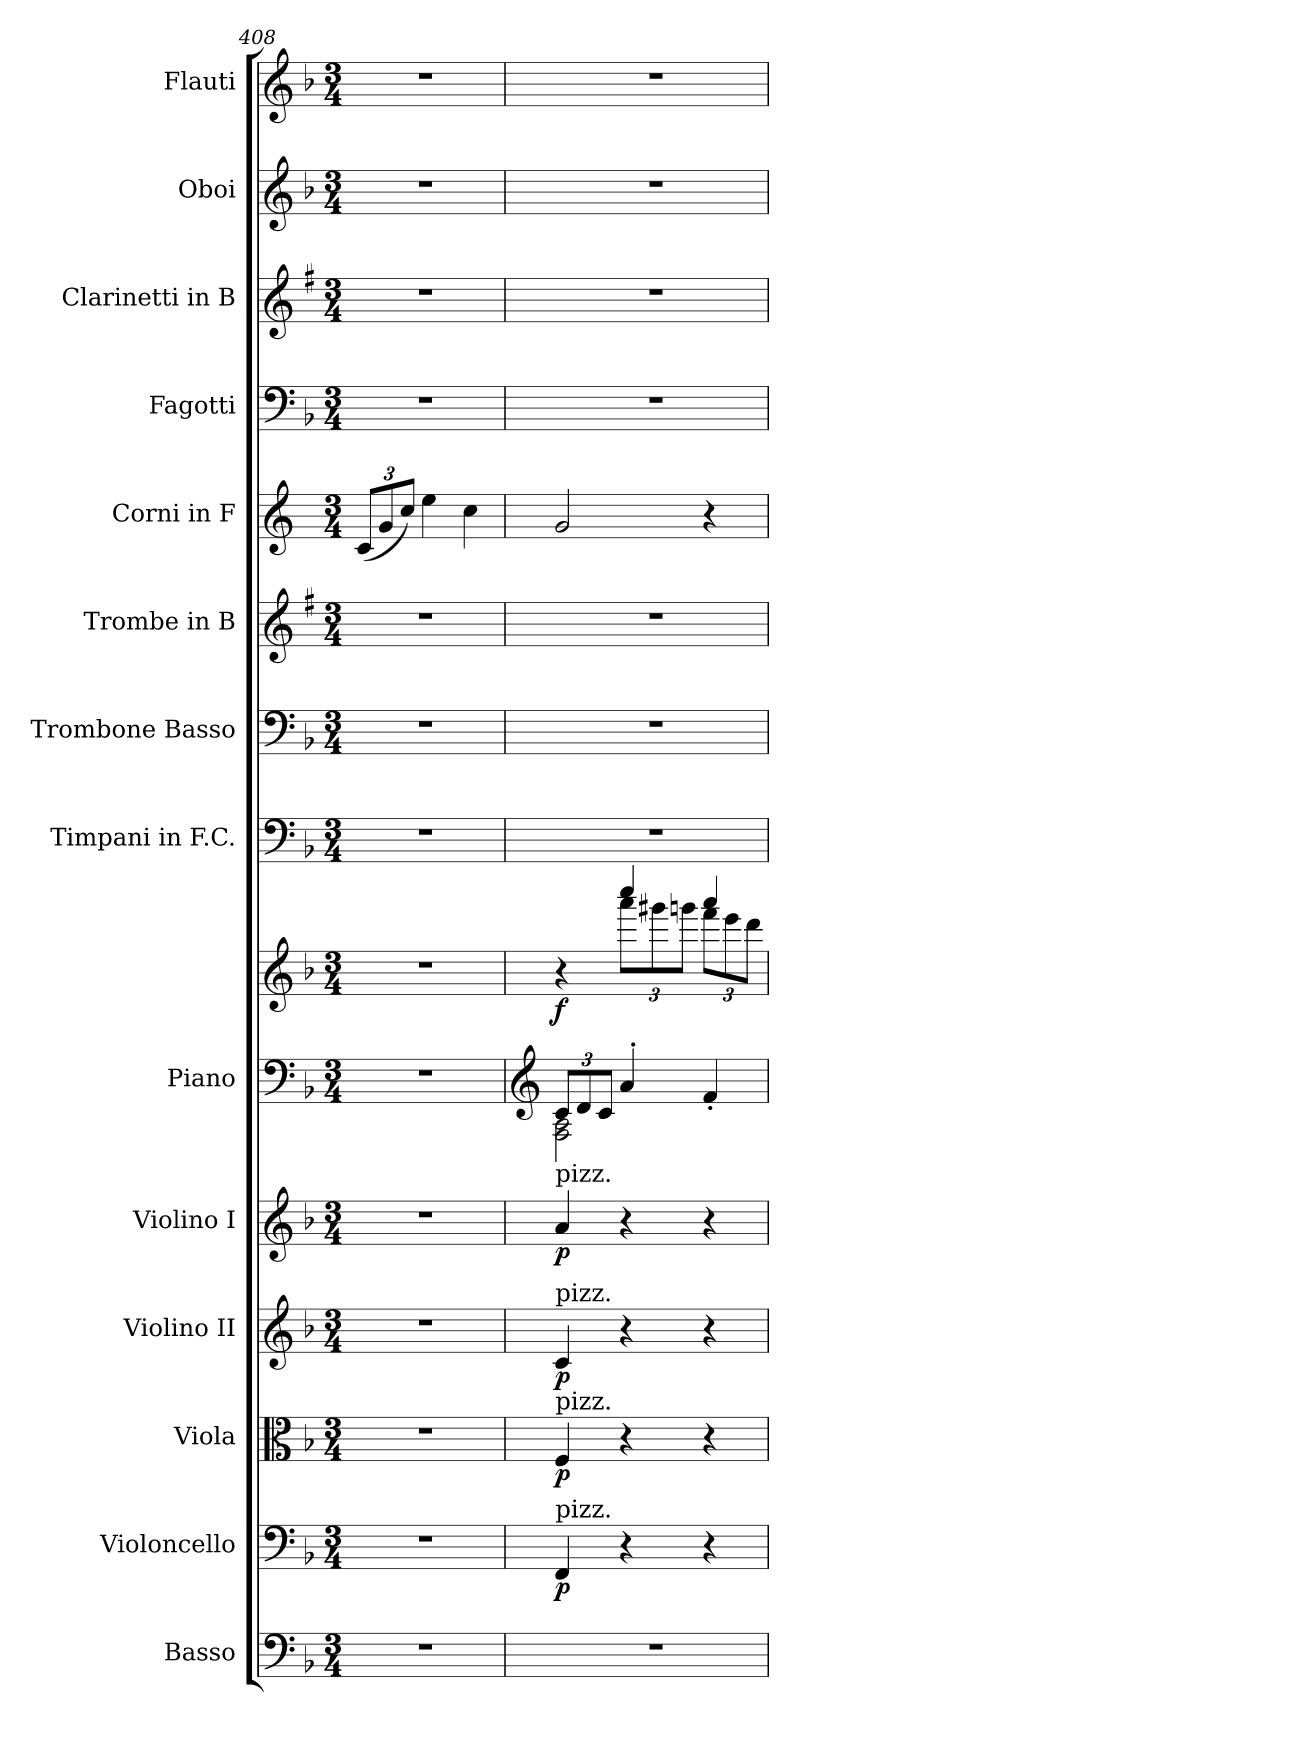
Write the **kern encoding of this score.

**kern	**kern	**dynam	**kern	**dynam	**kern	**dynam	**kern	**dynam	**kern	**kern	**dynam	**kern	**kern	**kern	**kern	**kern	**kern	**kern	**kern
*part14	*part13	*part13	*part12	*part12	*part11	*part11	*part10	*part10	*part9	*part9	*part9	*part8	*part7	*part6	*part5	*part4	*part3	*part2	*part1
*staff15	*staff14	*staff14	*staff13	*staff13	*staff12	*staff12	*staff11	*staff11	*staff10	*staff9	*staff9/10	*staff8	*staff7	*staff6	*staff5	*staff4	*staff3	*staff2	*staff1
*I"Basso	*I"Violoncello	*	*I"Viola	*	*I"Violino II	*	*I"Violino I	*	*I"Piano	*	*	*I"Timpani in F.C.	*I"Trombone Basso	*I"Trombe in B	*I"Corni in F	*I"Fagotti	*I"Clarinetti in B	*I"Oboi	*I"Flauti
*	*	*	*	*	*	*	*	*	*I'Pno.	*	*	*I'Timp.	*	*	*	*	*	*I'Ob.	*I'Fl.
*clefF4	*clefF4	*	*clefC3	*	*clefG2	*	*clefG2	*	*clefF4	*clefG2	*	*clefF4	*clefF4	*clefG2	*clefG2	*clefF4	*clefG2	*clefG2	*clefG2
*ITrd7c12	*	*	*	*	*	*	*	*	*	*	*	*	*	*ITrd1c2	*ITrd4c7	*	*ITrd1c2	*	*
*k[b-]	*k[b-]	*	*k[b-]	*	*k[b-]	*	*k[b-]	*	*k[b-]	*k[b-]	*	*k[b-]	*k[b-]	*k[b-]	*k[b-]	*k[b-]	*k[b-]	*k[b-]	*k[b-]
*M3/4	*M3/4	*	*M3/4	*	*M3/4	*	*M3/4	*	*M3/4	*M3/4	*	*M3/4	*M3/4	*M3/4	*M3/4	*M3/4	*M3/4	*M3/4	*M3/4
*	*	*	*	*	*	*	*	*	*	*	*	*	*	*	*Xbrackettup	*	*	*	*
=408	=408	=408	=408	=408	=408	=408	=408	=408	=408	=408	=408	=408	=408	=408	=408	=408	=408	=408	=408
2.r	2.r	.	2.r	.	2.r	.	2.r	.	2.r	2.r	.	2.r	2.r	2.r	(<12F/L	2.r	2.r	2.r	2.r
.	.	.	.	.	.	.	.	.	.	.	.	.	.	.	12c/	.	.	.	.
.	.	.	.	.	.	.	.	.	.	.	.	.	.	.	12f/J)	.	.	.	.
.	.	.	.	.	.	.	.	.	.	.	.	.	.	.	4a\	.	.	.	.
.	.	.	.	.	.	.	.	.	.	.	.	.	.	.	4f\	.	.	.	.
=409	=409	=409	=409	=409	=409	=409	=409	=409	=409	=409	=409	=409	=409	=409	=409	=409	=409	=409	=409
*	*	*	*	*	*	*	*	*	*clefG2	*	*	*	*	*	*	*	*	*	*
*	*	*	*	*	*	*	*	*	*Xbrackettup	*	*	*	*	*	*	*	*	*	*
*	*	*	*	*	*	*	*	*	*	*	*	*	*	*	*	*	*	*	*MM215
*	*	*	*	*	*	*	*	*	*^	*^	*	*	*	*	*	*	*	*	*
!	!	!	!	!	!	!	!LO:TX:a:t=pizz.	!	!	!	!	!	!	!	!	!	!	!	!	!	!
!	!	!	!	!	!LO:TX:a:t=pizz.	!	!	!	!	!	!	!	!	!	!	!	!	!	!	!	!
!	!	!	!LO:TX:a:t=pizz.	!	!	!	!	!	!	!	!	!	!	!	!	!	!	!	!	!	!
!	!LO:TX:a:t=pizz.	!	!	!	!	!	!	!	!	!	!	!	!	!	!	!	!	!	!	!	!
!	!	!LO:DY:b	!	!LO:DY:b	!	!LO:DY:b	!	!LO:DY:b	!	!	!	!	!LO:DY:b	!	!	!	!	!	!	!	!
2.r	4FF/	p	4F/	p	4c/	p	4a/	p	12c/L	2F\ 2A\	4r	4ryy	f	2.r	2.r	2.r	2c/	2.r	2.r	2.r	2.r
.	.	.	.	.	.	.	.	.	12d/	.	.	.	.	.	.	.	.	.	.	.	.
.	.	.	.	.	.	.	.	.	12c/J	.	.	.	.	.	.	.	.	.	.	.	.
*	*	*	*	*	*	*	*	*	*	*	*	*Xbrackettup	*	*	*	*	*	*	*	*	*
.	4r	.	4r	.	4r	.	4r	.	4a'/	.	4cccc/	12aaa\L	.	.	.	.	.	.	.	.	.
.	.	.	.	.	.	.	.	.	.	.	.	12ggg#X\	.	.	.	.	.	.	.	.	.
.	.	.	.	.	.	.	.	.	.	.	.	12gggn\J	.	.	.	.	.	.	.	.	.
.	4r	.	4r	.	4r	.	4r	.	4f'/	4ryy	4aaa/	12fff\L	.	.	.	.	4r	.	.	.	.
.	.	.	.	.	.	.	.	.	.	.	.	12eee\	.	.	.	.	.	.	.	.	.
.	.	.	.	.	.	.	.	.	.	.	.	12ddd\J	.	.	.	.	.	.	.	.	.
*	*	*	*	*	*	*	*	*	*v	*v	*	*	*	*	*	*	*	*	*	*	*
*	*	*	*	*	*	*	*	*	*	*v	*v	*	*	*	*	*	*	*	*	*
=	=	=	=	=	=	=	=	=	=	=	=	=	=	=	=	=	=	=	=
*-	*-	*-	*-	*-	*-	*-	*-	*-	*-	*-	*-	*-	*-	*-	*-	*-	*-	*-	*-
